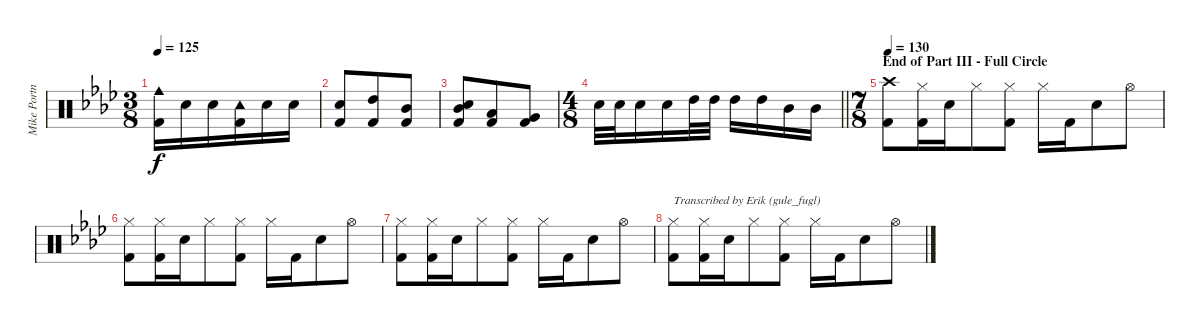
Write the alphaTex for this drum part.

\track ("Mike Portnoy - Drums" "Mike Portn") {instrument percussion}
\staff {score}
\articulation defaults
\ts (3 8)
\tempo 125
\clef neutral
\ks ab
("Cowbell medium (hit)" "Kick (hit) 2").16{dy f} "Snare (hit) 2".16 "Snare (hit) 2".16 ("Tambourine (hit)" "Kick (hit) 2").16 "Snare (hit) 2".16 "Snare (hit) 2".16 |
("Snare (hit) 2" "Kick (hit) 2").8 ("High Tom (hit)" "Kick (hit) 2").8 ("Mid Tom (hit)" "Kick (hit) 2").8 |
("Snare (hit) 2" "Mid Tom (hit)" "Kick (hit) 2").8 ("Low Tom (hit)" "Kick (hit) 2").8 ("Very Low Tom (hit)" "Kick (hit) 2").8 |
\ts (4 8)
\barLineRight lightlight "Snare (hit) 2".32 "Snare (hit) 2".32 "Snare (hit) 2".16 "Snare (hit) 2".16 "High Tom (hit)".32 "High Tom (hit)".32 "High Tom (hit)".16 "High Tom (hit)".16 "Mid Tom (hit)".16 "Mid Tom (hit)".16
|
\ts (7 8)
\section ("" "End of Part III - Full Circle")
\tempo 130
("Crash high (hit)" "Kick (hit) 2").8{volume 16} ("Hi-Hat (closed)" "Kick (hit) 2").16 "Snare (hit) 2".16{volume 15} "Hi-Hat (closed)".8 ("Hi-Hat (closed)" "Kick (hit) 2").8{volume 14} "Hi-Hat (closed)".16 "Kick (hit) 2".16 "Snare (hit) 2".8{volume 13} "Hi-Hat (open)".8 |
("Hi-Hat (closed)" "Kick (hit) 2").8{volume 12} ("Hi-Hat (closed)" "Kick (hit) 2").16 "Snare (hit) 2".16{volume 11} "Hi-Hat (closed)".8 ("Hi-Hat (closed)" "Kick (hit) 2").8{volume 10} "Hi-Hat (closed)".16 "Kick (hit) 2".16 "Snare (hit) 2".8{volume 9} "Hi-Hat (open)".8 |
("Hi-Hat (closed)" "Kick (hit) 2").8{volume 8} ("Hi-Hat (closed)" "Kick (hit) 2").16 "Snare (hit) 2".16{volume 7} "Hi-Hat (closed)".8 ("Hi-Hat (closed)" "Kick (hit) 2").8{volume 6} "Hi-Hat (closed)".16 "Kick (hit) 2".16 "Snare (hit) 2".8{volume 5} "Hi-Hat (open)".8 |
("Hi-Hat (closed)" "Kick (hit) 2").8{txt "Transcribed by Erik (gule_fugl)" volume 4} ("Hi-Hat (closed)" "Kick (hit) 2").16 "Snare (hit) 2".16{volume 3} "Hi-Hat (closed)".8 ("Hi-Hat (closed)" "Kick (hit) 2").8{volume 2} "Hi-Hat (closed)".16 "Kick (hit) 2".16 "Snare (hit) 2".8{volume 1} "Hi-Hat (open)".8
